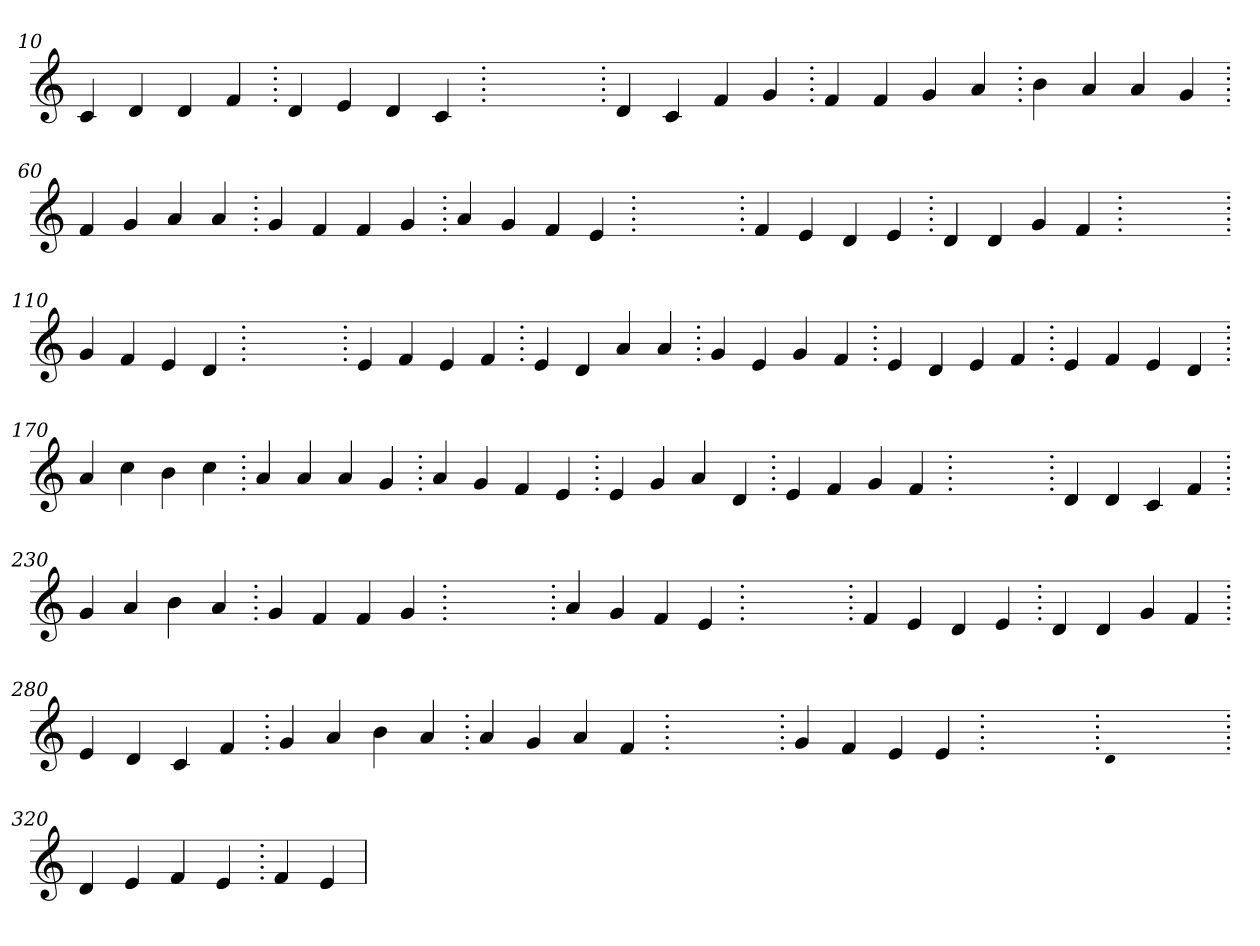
**kern
*part1
*staff1
*clefG2
=10.
4c
4d
4d
4f
=20.
4d
4e
4d
4c
=30.
1ryy
=30.
4d
4c
4f
4g
=40.
4f
4f
4g
4a
=50.
4b
4a
4a
4g
=60.
4f
4g
4a
4a
=70.
4g
4f
4f
4g
=80.
4a
4g
4f
4e
=90.
1ryy
=90.
4f
4e
4d
4e
=100.
4d
4d
4g
4f
=110.
1ryy
=110.
4g
4f
4e
4d
=120.
1ryy
=120.
4e
4f
4e
4f
=130.
4e
4d
4a
4a
=140.
4g
4e
4g
4f
=150.
4e
4d
4e
4f
=160.
4e
4f
4e
4d
=170.
4a
4cc
4b
4cc
=180.
4a
4a
4a
4g
=190.
4a
4g
4f
4e
=200.
4e
4g
4a
4d
=210.
4e
4f
4g
4f
=220.
1ryy
=220.
4d
4d
4c
4f
=230.
4g
4a
4b
4a
=240.
4g
4f
4f
4g
=250.
1ryy
=250.
4a
4g
4f
4e
=260.
1ryy
=260.
4f
4e
4d
4e
=270.
4d
4d
4g
4f
=280.
4e
4d
4c
4f
=290.
4g
4a
4b
4a
=300.
4a
4g
4a
4f
=310.
1ryy
=310.
4g
4f
4e
4e
=320.
1ryy
=320.
qqd
1ryy
=320.
4d
4e
4f
4e
=330.
4f
4e
=
*-
